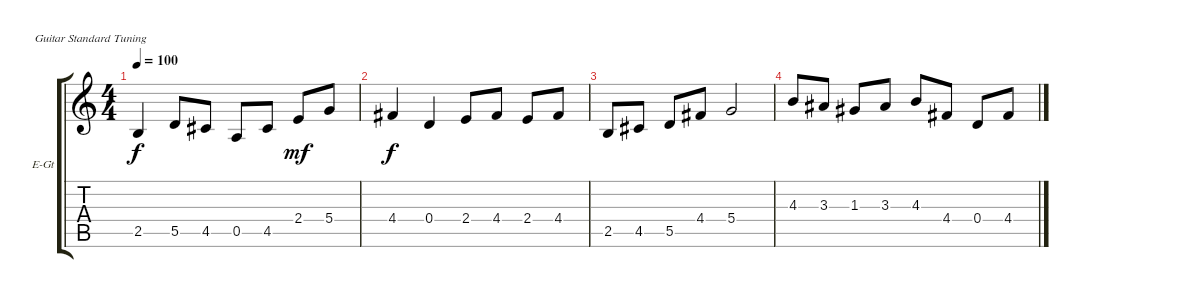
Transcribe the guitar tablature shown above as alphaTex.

\defaultSystemsLayout 4
\bracketExtendMode groupsimilarinstruments
\firstSystemTrackNameOrientation horizontal
\otherSystemsTrackNameOrientation horizontal
\track ("Electric Guitar" "E-Gt") {instrument distortionguitar}
\staff {score tabs}
\tuning (E4 B3 G3 D3 A2 E2)
\ts (4 4)
\tempo 100
\clef g2
\ks c
2.5.4{dy f instrument distortionguitar} 5.5.8 4.5.8 0.5.8 4.5.8 2.4.8{dy mf} 5.4.8 |
4.4.4{dy f} 0.4.4 2.4.8 4.4.8 2.4.8 4.4.8 |
2.5.8 4.5.8 5.5.8 4.4.8 5.4.2 |
4.3.8 3.3.8 1.3.8 3.3.8 4.3.8 4.4.8 0.4.8 4.4.8
